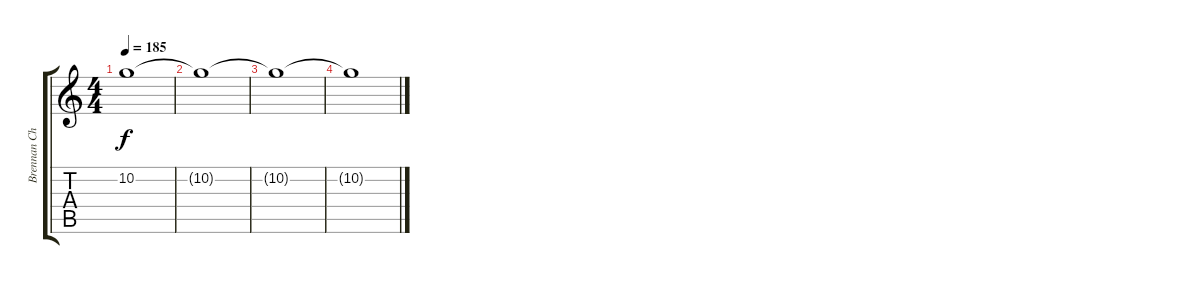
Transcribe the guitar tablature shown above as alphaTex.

\track ("Brennan Chaulk 1" "Brennan Ch") {instrument distortionguitar}
\staff {score tabs}
\tuning (D4 A3 F3 C3 G2 C2) {hide}
\ts (4 4)
\tempo 185
\clef g2
\ks c
10.2{t}.1{dy f} |
10.2{t}.1 |
10.2{t}.1 |
10.2{t}.1
